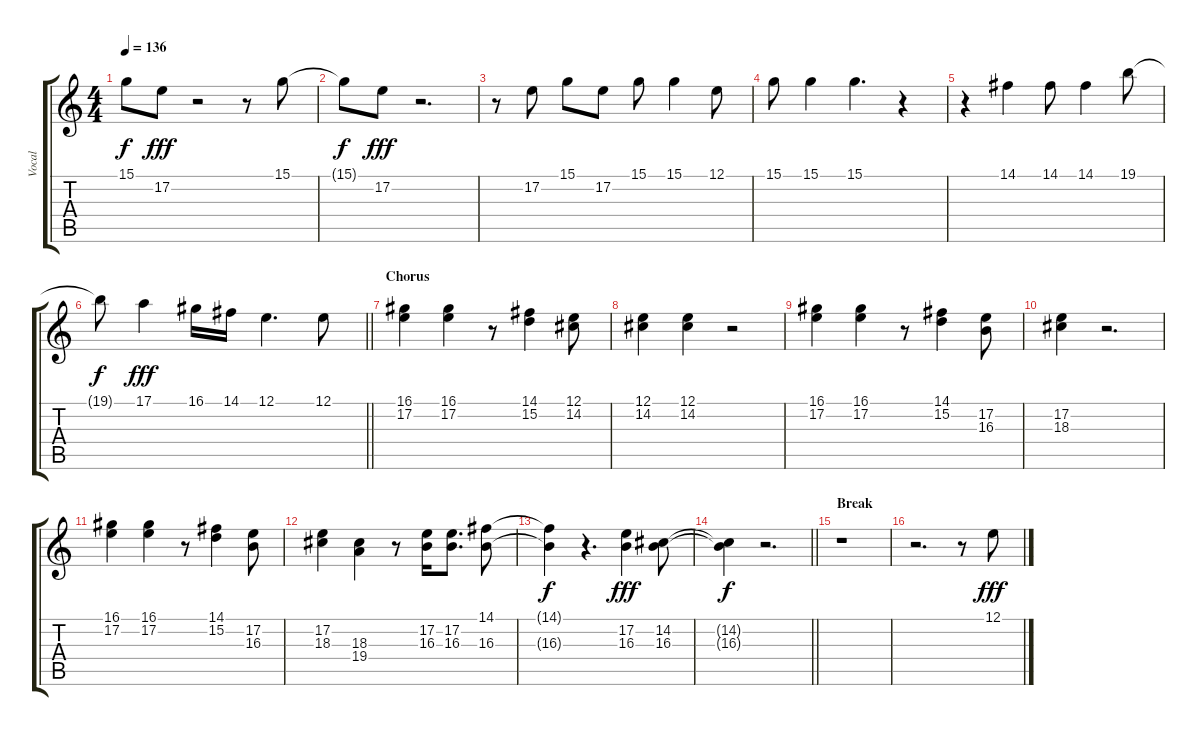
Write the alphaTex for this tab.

\track ("Vocal" "Vocal") {instrument lead2sawtooth}
\staff {score tabs}
\tuning (E4 B3 G3 D3 A2 E2) {hide}
\ts (4 4)
\tempo 136
\clef g2
\ks c
15.1{t}.8{dy f} 17.2.8{dy fff} r.2 r.8 15.1.8 |
15.1{t}.8{dy f} 17.2.8{dy fff} r.2{d} |
r.8 17.2.8 15.1.8 17.2.8 15.1.8 15.1.4 12.1.8 |
15.1.8 15.1.4 15.1.4{d} r.4 |
r.4 14.1.4 14.1.8 14.1.4 19.1.8 |
\barLineRight lightlight
19.1{t}.8{dy f} 17.1.4{dy fff} 16.1.16 14.1.16 12.1.4{d} 12.1.8 |
\section ("" "Chorus")
(16.1 17.2).4 (16.1 17.2).4 r.8 (14.1 15.2).4 (12.1 14.2).8 |
(12.1 14.2).4 (12.1 14.2).4 r.2 |
(16.1 17.2).4 (16.1 17.2).4 r.8 (14.1 15.2).4 (17.2 16.3).8 |
(17.2 18.3).4 r.2{d} |
(16.1 17.2).4 (16.1 17.2).4 r.8 (14.1 15.2).4 (17.2 16.3).8 |
(17.2 18.3).4 (18.3 19.4).4 r.8 (17.2 16.3).16 (17.2 16.3).8{d} (14.1 16.3).8 |
(14.1{t} 16.3{t}).4{dy f} r.4{d} (17.2 16.3).4{dy fff} (14.2 16.3).8 |
\barLineRight lightlight
(14.2{t} 16.3{t}).4{dy f} r.2{d} |
\section ("" "Break")
r.1 |
r.2{d} r.8 12.1.8{dy fff}
